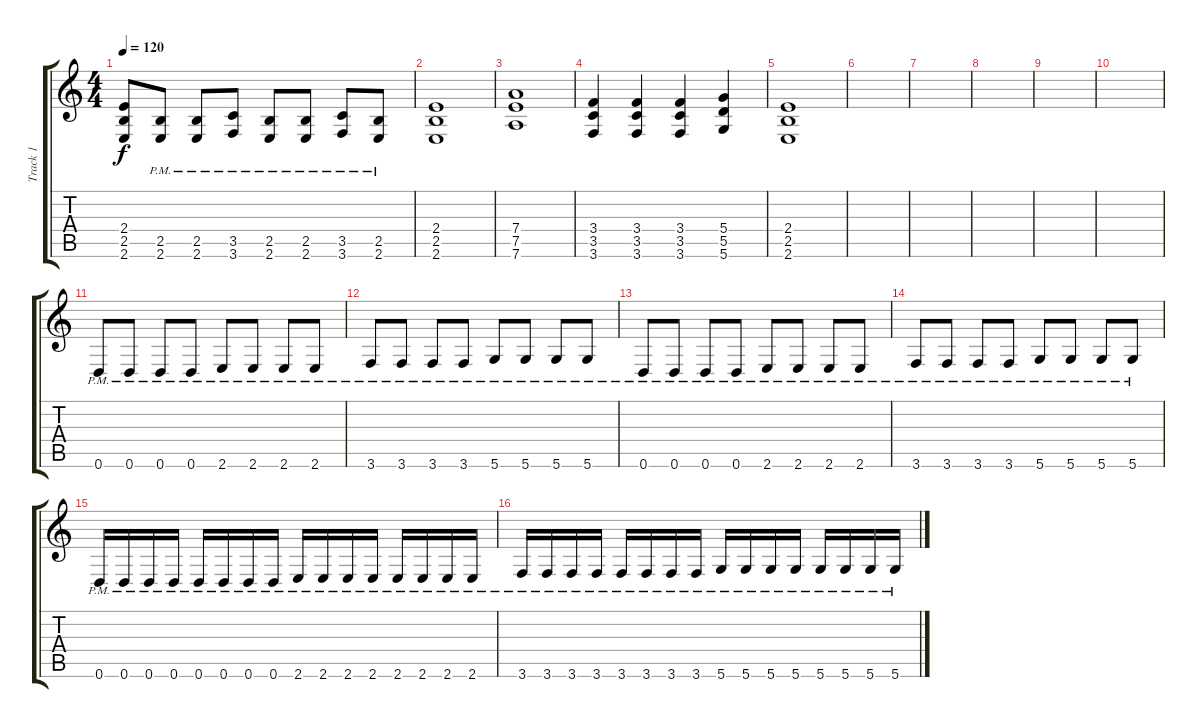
\track ("Track 1" "Track 1") {instrument overdrivenguitar}
\staff {score tabs}
\tuning (E4 B3 G3 D3 A2 D2) {hide}
\ts (4 4)
\tempo 120
\clef g2
\ks c
(2.4 2.5 2.6).8{dy f} (2.5{pm} 2.6{pm}).8 (2.5{pm} 2.6{pm}).8 (3.5{pm} 3.6{pm}).8 (2.5{pm} 2.6{pm}).8 (2.5{pm} 2.6{pm}).8 (3.5{pm} 3.6{pm}).8 (2.5{pm} 2.6{pm}).8 |
(2.4 2.5 2.6).1 |
(7.4 7.5 7.6).1 |
(3.4 3.5 3.6).4 (3.4 3.5 3.6).4 (3.4 3.5 3.6).4 (5.4 5.5 5.6).4 |
(2.4 2.5 2.6).1 |
|
|
|
|
|
0.6{pm}.8 0.6{pm}.8 0.6{pm}.8 0.6{pm}.8 2.6{pm}.8 2.6{pm}.8 2.6{pm}.8 2.6{pm}.8 |
3.6{pm}.8 3.6{pm}.8 3.6{pm}.8 3.6{pm}.8 5.6{pm}.8 5.6{pm}.8 5.6{pm}.8 5.6{pm}.8 |
0.6{pm}.8 0.6{pm}.8 0.6{pm}.8 0.6{pm}.8 2.6{pm}.8 2.6{pm}.8 2.6{pm}.8 2.6{pm}.8 |
3.6{pm}.8 3.6{pm}.8 3.6{pm}.8 3.6{pm}.8 5.6{pm}.8 5.6{pm}.8 5.6{pm}.8 5.6{pm}.8 |
0.6{pm}.16 0.6{pm}.16 0.6{pm}.16 0.6{pm}.16 0.6{pm}.16 0.6{pm}.16 0.6{pm}.16 0.6{pm}.16 2.6{pm}.16 2.6{pm}.16 2.6{pm}.16 2.6{pm}.16 2.6{pm}.16 2.6{pm}.16 2.6{pm}.16 2.6{pm}.16 |
3.6{pm}.16 3.6{pm}.16 3.6{pm}.16 3.6{pm}.16 3.6{pm}.16 3.6{pm}.16 3.6{pm}.16 3.6{pm}.16 5.6{pm}.16 5.6{pm}.16 5.6{pm}.16 5.6{pm}.16 5.6{pm}.16 5.6{pm}.16 5.6{pm}.16 5.6{pm}.16
